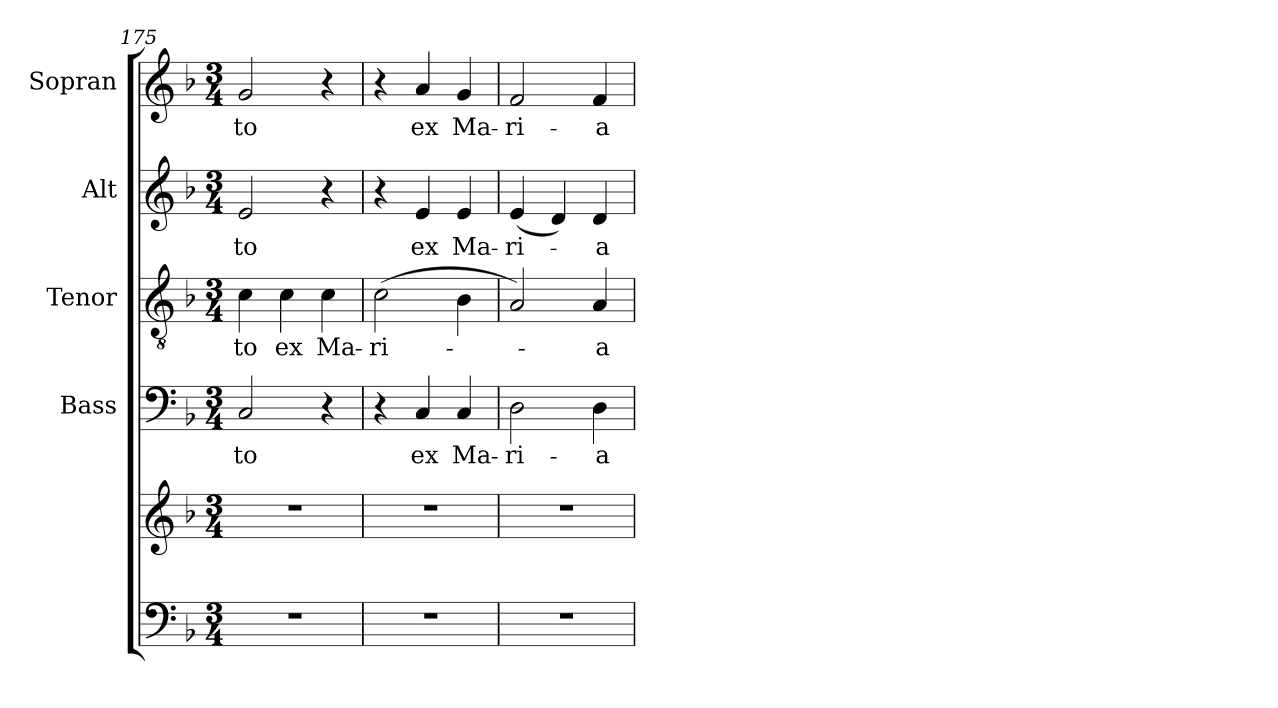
**kern	**kern	**kern	**text	**kern	**text	**kern	**text	**kern	**text
*part5	*part5	*part4	*part4	*part3	*part3	*part2	*part2	*part1	*part1
*staff6	*staff5	*staff4	*staff4	*staff3	*staff3	*staff2	*staff2	*staff1	*staff1
*	*	*I"Bass	*	*I"Tenor	*	*I"Alt	*	*I"Sopran	*
*	*	*I'B.	*	*I'T.	*	*I'A.	*	*I'S.	*
*clefF4	*clefG2	*clefF4	*	*clefGv2	*	*clefG2	*	*clefG2	*
*k[b-]	*k[b-]	*k[b-]	*	*k[b-]	*	*k[b-]	*	*k[b-]	*
*F:	*F:	*F:	*	*F:	*	*F:	*	*F:	*
*M3/4	*M3/4	*M3/4	*	*M3/4	*	*M3/4	*	*M3/4	*
=175	=175	=175	=175	=175	=175	=175	=175	=175	=175
!	!	!	!LO:LY:b	!	!LO:LY:b	!	!LO:LY:b	!	!LO:LY:b
2.r	2.r	2C/	-to	4c\	-to	2e/	-to	2g/	-to
!	!	!	!	!	!LO:LY:b	!	!	!	!
.	.	.	.	4c\	ex	.	.	.	.
!	!	!	!	!	!LO:LY:b	!	!	!	!
.	.	4r	.	4c\	Ma-	4r	.	4r	.
!!LO:LB:g=z
=176	=176	=176	=176	=176	=176	=176	=176	=176	=176
!	!	!	!	!	!LO:LY:b	!	!	!	!
2.r	2.r	4r	.	(>2c\	-ri-	4r	.	4r	.
!	!	!	!LO:LY:b	!	!	!	!LO:LY:b	!	!LO:LY:b
.	.	4C/	ex	.	.	4e/	ex	4a/	ex
!	!	!	!LO:LY:b	!	!	!	!LO:LY:b	!	!LO:LY:b
.	.	4C/	Ma-	4B-\	.	4e/	Ma-	4g/	Ma-
=177	=177	=177	=177	=177	=177	=177	=177	=177	=177
!	!	!	!LO:LY:b	!	!	!	!LO:LY:b	!	!LO:LY:b
2.r	2.r	2D\	-ri-	2A/)	.	(<4e/	-ri-	2f/	-ri-
.	.	.	.	.	.	4d/)	.	.	.
!	!	!	!LO:LY:b	!	!LO:LY:b	!	!LO:LY:b	!	!LO:LY:b
.	.	4D\	-a	4A/	-a	4d/	-a	4f/	-a
=	=	=	=	=	=	=	=	=	=
*-	*-	*-	*-	*-	*-	*-	*-	*-	*-
